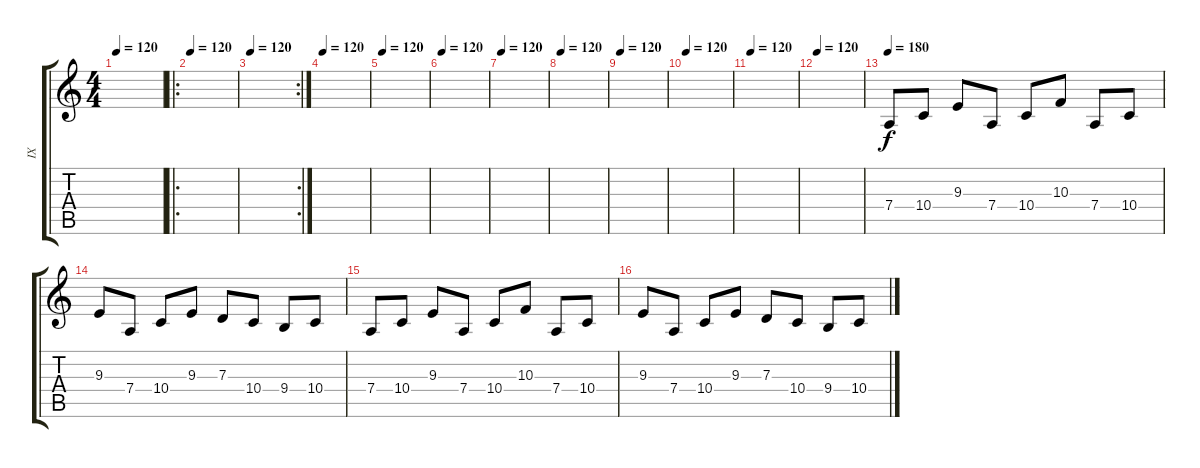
\track ("IX" "IX") {instrument harpsichord}
\staff {score tabs}
\tuning (E4 B3 G3 D3 A2 E2) {hide}
\ts (4 4)
\tempo 120
\clef g2
\ks c
|
\ro
\tempo 120
|
\rc 2
\tempo 120
|
\tempo 120
|
\tempo 120
|
\tempo 120
|
\tempo 120
|
\tempo 120
|
\tempo 120
|
\tempo 120
|
\tempo 120
|
\tempo 120
|
\tempo 180
7.4.8 10.4.8 9.3.8 7.4.8 10.4.8 10.3.8 7.4.8 10.4.8 |
9.3.8 7.4.8 10.4.8 9.3.8 7.3.8 10.4.8 9.4.8 10.4.8 |
7.4.8 10.4.8 9.3.8 7.4.8 10.4.8 10.3.8 7.4.8 10.4.8 |
9.3.8 7.4.8 10.4.8 9.3.8 7.3.8 10.4.8 9.4.8 10.4.8
